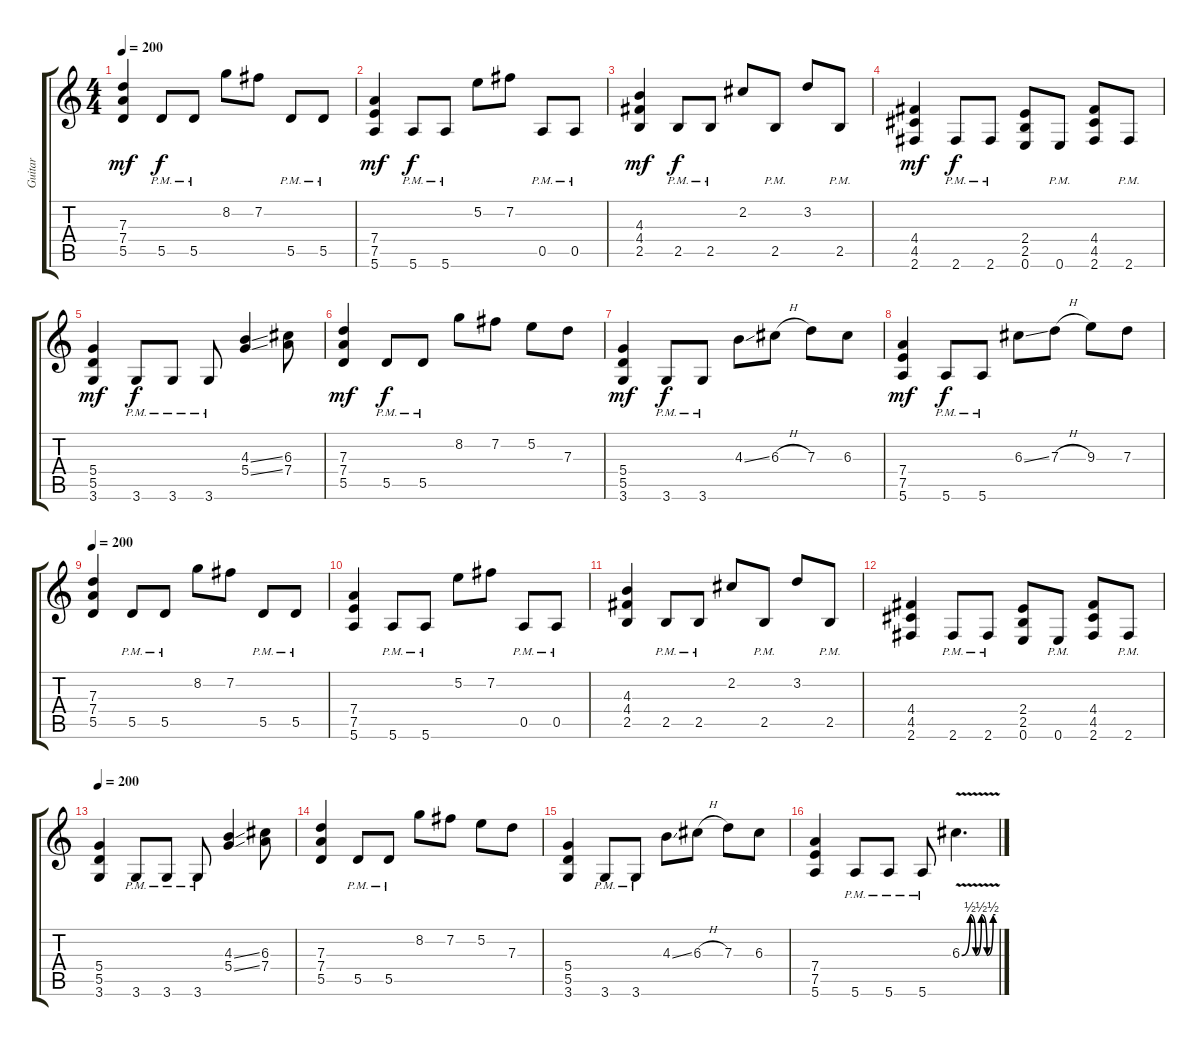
\track ("Guitar" "Guitar") {instrument distortionguitar}
\staff {score tabs}
\tuning (E4 B3 G3 D3 A2 E2) {hide}
\ts (4 4)
\tempo 200
\clef g2
\ks c
(7.3 7.4 5.5).4{dy mf} 5.5{pm}.8{dy f} 5.5{pm}.8 8.2.8 7.2.8 5.5{pm}.8 5.5{pm}.8 |
(7.4 7.5 5.6).4{dy mf} 5.6{pm}.8{dy f} 5.6{pm}.8 5.2.8 7.2.8 0.5{pm}.8 0.5{pm}.8 |
(4.3 4.4 2.5).4{dy mf} 2.5{pm}.8{dy f} 2.5{pm}.8 2.2.8 2.5{pm}.8 3.2.8 2.5{pm}.8 |
(4.4 4.5 2.6).4{dy mf} 2.6{pm}.8{dy f} 2.6{pm}.8 (2.4 2.5 0.6).8 0.6{pm}.8 (4.4 4.5 2.6).8 2.6{pm}.8 |
(5.4 5.5 3.6).4{dy mf} 3.6{pm}.8{dy f} 3.6{pm}.8 3.6{pm}.8 (4.3{ss} 5.4{ss}).4 (6.3 7.4).8 |
(7.3 7.4 5.5).4{dy mf} 5.5{pm}.8{dy f} 5.5{pm}.8 8.2.8 7.2.8 5.2.8 7.3.8 |
(5.4 5.5 3.6).4{dy mf} 3.6{pm}.8{dy f} 3.6{pm}.8 4.3{ss}.8 6.3{h}.8 7.3.8 6.3.8 |
(7.4 7.5 5.6).4{dy mf} 5.6{pm}.8{dy f} 5.6{pm}.8 6.3{ss}.8 7.3{h}.8 9.3.8 7.3.8 |
\tempo 200
(7.3 7.4 5.5).4 5.5{pm}.8 5.5{pm}.8 8.2.8 7.2.8 5.5{pm}.8 5.5{pm}.8 |
(7.4 7.5 5.6).4 5.6{pm}.8 5.6{pm}.8 5.2.8 7.2.8 0.5{pm}.8 0.5{pm}.8 |
(4.3 4.4 2.5).4 2.5{pm}.8 2.5{pm}.8 2.2.8 2.5{pm}.8 3.2.8 2.5{pm}.8 |
(4.4 4.5 2.6).4 2.6{pm}.8 2.6{pm}.8 (2.4 2.5 0.6).8 0.6{pm}.8 (4.4 4.5 2.6).8 2.6{pm}.8 |
\tempo 200
(5.4 5.5 3.6).4 3.6{pm}.8 3.6{pm}.8 3.6{pm}.8 (4.3{ss} 5.4{ss}).4 (6.3 7.4).8 |
(7.3 7.4 5.5).4 5.5{pm}.8 5.5{pm}.8 8.2.8 7.2.8 5.2.8 7.3.8 |
(5.4 5.5 3.6).4 3.6{pm}.8 3.6{pm}.8 4.3{ss}.8 6.3{h}.8 7.3.8 6.3.8 |
(7.4 7.5 5.6).4 5.6{pm}.8 5.6{pm}.8 5.6{pm}.8 6.3{be (custom 0 0 15 2 25 0 35 2 45 0 56 2 60 2) v}.4{d}
